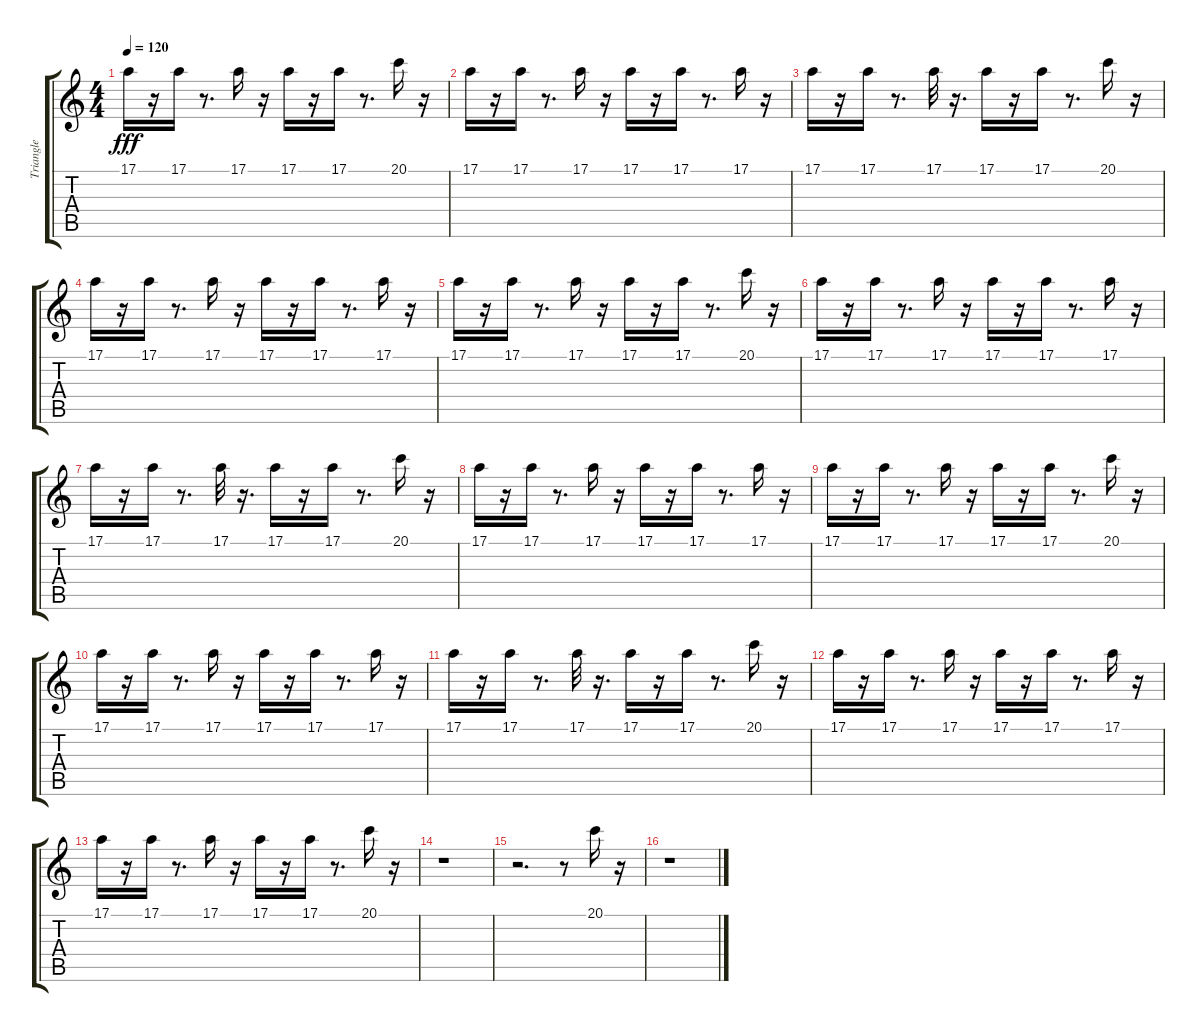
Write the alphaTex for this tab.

\track ("Triangle" "Triangle") {instrument tinklebell}
\staff {score tabs}
\tuning (E4 B3 G3 D3 A2 E2) {hide}
\ts (4 4)
\tempo 120
\clef g2
\ks c
17.1.16{dy fff} r.16 17.1.16 r.8{d} 17.1.16 r.16 17.1.16 r.16 17.1.16 r.8{d} 20.1.16 r.16 |
17.1.16 r.16 17.1.16 r.8{d} 17.1.16 r.16 17.1.16 r.16 17.1.16 r.8{d} 17.1.16 r.16 |
17.1.16 r.16 17.1.16 r.8{d} 17.1.32 r.16{d} 17.1.16 r.16 17.1.16 r.8{d} 20.1.16 r.16 |
17.1.16 r.16 17.1.16 r.8{d} 17.1.16 r.16 17.1.16 r.16 17.1.16 r.8{d} 17.1.16 r.16 |
17.1.16 r.16 17.1.16 r.8{d} 17.1.16 r.16 17.1.16 r.16 17.1.16 r.8{d} 20.1.16 r.16 |
17.1.16 r.16 17.1.16 r.8{d} 17.1.16 r.16 17.1.16 r.16 17.1.16 r.8{d} 17.1.16 r.16 |
17.1.16 r.16 17.1.16 r.8{d} 17.1.32 r.16{d} 17.1.16 r.16 17.1.16 r.8{d} 20.1.16 r.16 |
17.1.16 r.16 17.1.16 r.8{d} 17.1.16 r.16 17.1.16 r.16 17.1.16 r.8{d} 17.1.16 r.16 |
17.1.16 r.16 17.1.16 r.8{d} 17.1.16 r.16 17.1.16 r.16 17.1.16 r.8{d} 20.1.16 r.16 |
17.1.16 r.16 17.1.16 r.8{d} 17.1.16 r.16 17.1.16 r.16 17.1.16 r.8{d} 17.1.16 r.16 |
17.1.16 r.16 17.1.16 r.8{d} 17.1.32 r.16{d} 17.1.16 r.16 17.1.16 r.8{d} 20.1.16 r.16 |
17.1.16 r.16 17.1.16 r.8{d} 17.1.16 r.16 17.1.16 r.16 17.1.16 r.8{d} 17.1.16 r.16 |
17.1.16 r.16 17.1.16 r.8{d} 17.1.16 r.16 17.1.16 r.16 17.1.16 r.8{d} 20.1.16 r.16 |
r.1 |
r.2{d} r.8 20.1.16 r.16 |
r.1
